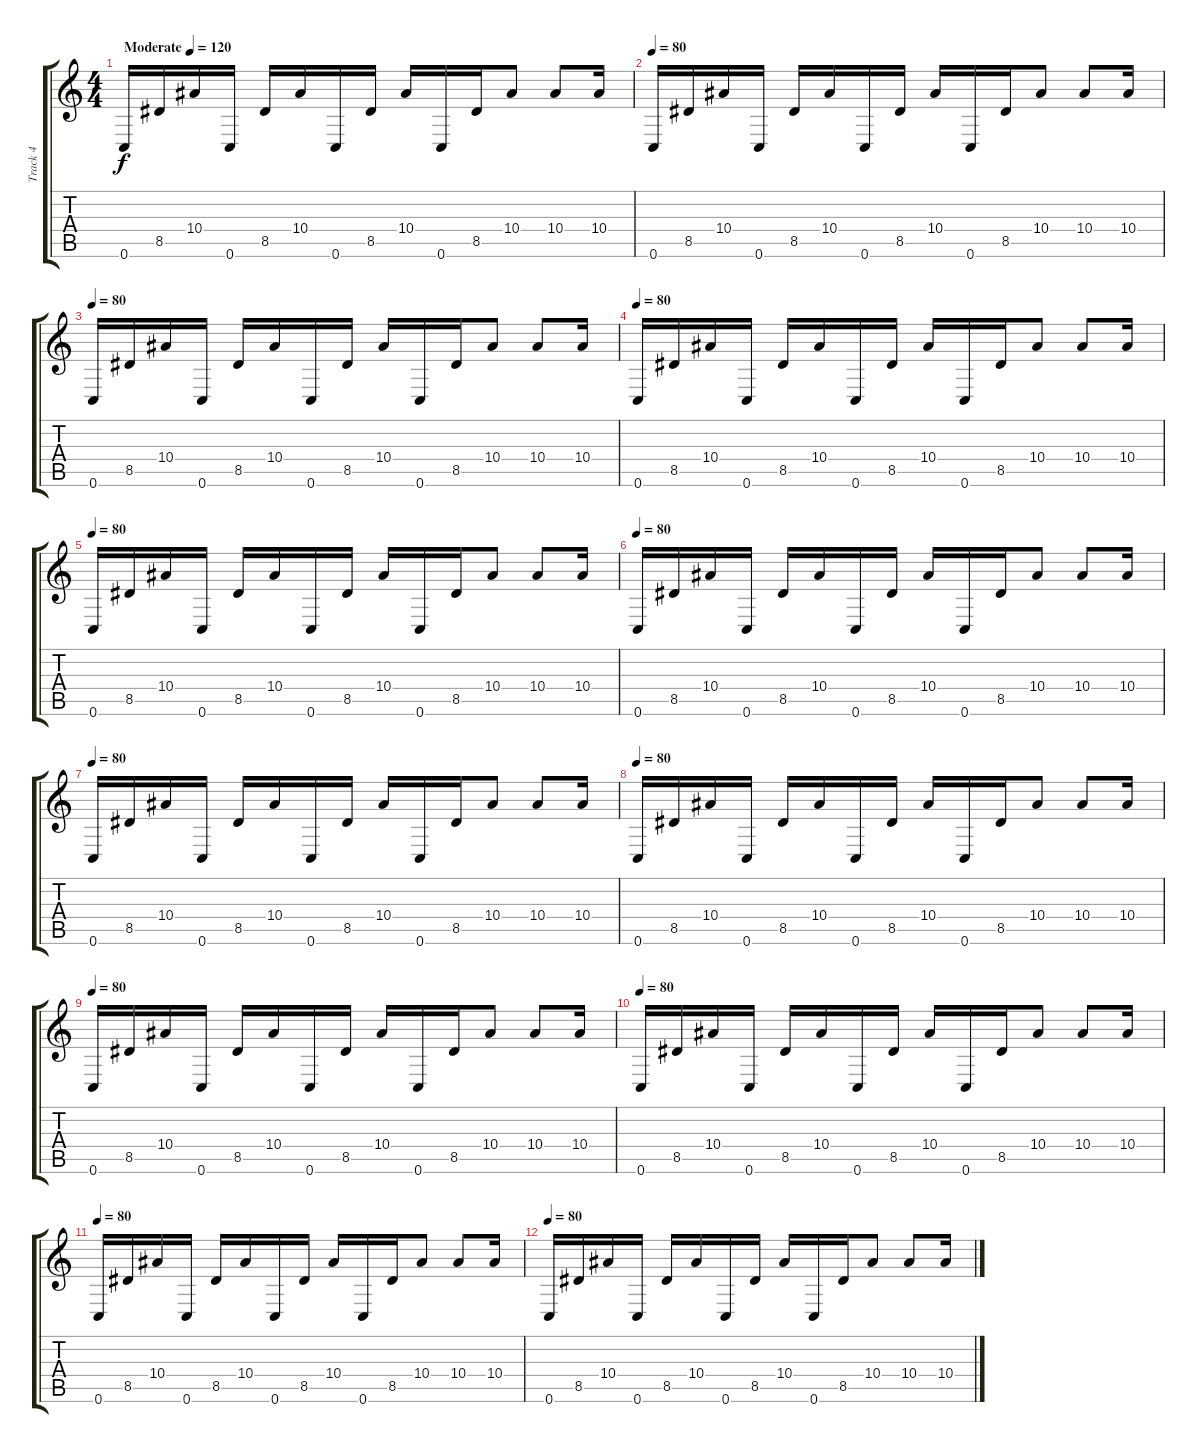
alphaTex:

\track ("Track 4" "Track 4") {instrument acousticguitarsteel}
\staff {score tabs}
\tuning (D4 A3 F3 C3 G2 C2) {hide}
\ts (4 4)
\tempo (120 "Moderate")
\tempo 80
\tempo (120 "Moderate")
\clef g2
\ks c
0.6.16{dy f instrument acousticguitarsteel} 8.5.16 10.4.16 0.6.16 8.5.16 10.4.16 0.6.16 8.5.16 10.4.16 0.6.16 8.5.16 10.4.8 10.4.8 10.4.16 |
\tempo 80
0.6.16 8.5.16 10.4.16 0.6.16 8.5.16 10.4.16 0.6.16 8.5.16 10.4.16 0.6.16 8.5.16 10.4.8 10.4.8 10.4.16 |
\tempo 80
0.6.16 8.5.16 10.4.16 0.6.16 8.5.16 10.4.16 0.6.16 8.5.16 10.4.16 0.6.16 8.5.16 10.4.8 10.4.8 10.4.16 |
\tempo 80
0.6.16 8.5.16 10.4.16 0.6.16 8.5.16 10.4.16 0.6.16 8.5.16 10.4.16 0.6.16 8.5.16 10.4.8 10.4.8 10.4.16 |
\tempo 80
0.6.16 8.5.16 10.4.16 0.6.16 8.5.16 10.4.16 0.6.16 8.5.16 10.4.16 0.6.16 8.5.16 10.4.8 10.4.8 10.4.16 |
\tempo 80
0.6.16 8.5.16 10.4.16 0.6.16 8.5.16 10.4.16 0.6.16 8.5.16 10.4.16 0.6.16 8.5.16 10.4.8 10.4.8 10.4.16 |
\tempo 80
0.6.16 8.5.16 10.4.16 0.6.16 8.5.16 10.4.16 0.6.16 8.5.16 10.4.16 0.6.16 8.5.16 10.4.8 10.4.8 10.4.16 |
\tempo 80
0.6.16 8.5.16 10.4.16 0.6.16 8.5.16 10.4.16 0.6.16 8.5.16 10.4.16 0.6.16 8.5.16 10.4.8 10.4.8 10.4.16 |
\tempo 80
0.6.16 8.5.16 10.4.16 0.6.16 8.5.16 10.4.16 0.6.16 8.5.16 10.4.16 0.6.16 8.5.16 10.4.8 10.4.8 10.4.16 |
\tempo 80
0.6.16 8.5.16 10.4.16 0.6.16 8.5.16 10.4.16 0.6.16 8.5.16 10.4.16 0.6.16 8.5.16 10.4.8 10.4.8 10.4.16 |
\tempo 80
0.6.16 8.5.16 10.4.16 0.6.16 8.5.16 10.4.16 0.6.16 8.5.16 10.4.16 0.6.16 8.5.16 10.4.8 10.4.8 10.4.16 |
\tempo 80
0.6.16 8.5.16 10.4.16 0.6.16 8.5.16 10.4.16 0.6.16 8.5.16 10.4.16 0.6.16 8.5.16 10.4.8 10.4.8 10.4.16
